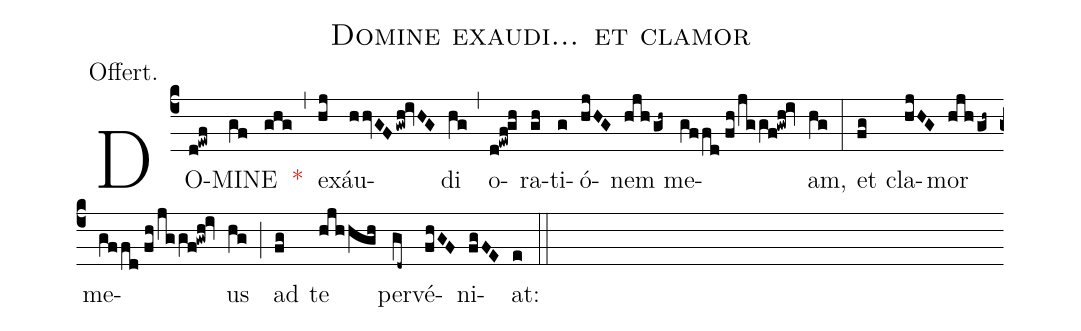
name:Domine exaudi... et clamor;
annotation:Offert.;
mode:III.;
office-part:Offertory;
%%
(c4) DO(d!ewf)MI(gf)NE(ghg) <v>\red{*}</v>(,) ex(hj)áu(hhvGFgwh!ivHG)di(hg) (,) o(d!ewf!gh)ra(gh)ti(g)ó(hjHG)nem(hjh/gh~) me(gffd//fh/jggf!gwh!iv)am,(hg) (:) et(fg) cla(hjHG)mor(hjh/gh~) me(gffd//fh/jggf!gwh!iv)us(hg) (;) ad(fg) te(hjhhgh) per(gd~)vé(fhGF)ni(fgFE)at:(e) (::)
